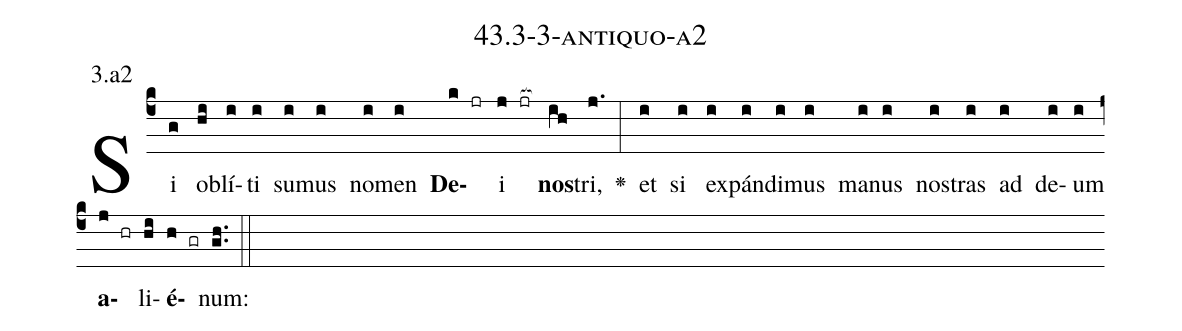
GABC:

name: 43.3-3-antiquo-a2;
annotation: 3.a2;
%%
(c4)Si(g) ob(hi)lí(i)ti(i) su(i)mus(i) no(i)men(i) <b>De</b>(k jr)i(j jr[ocb:1{]) <b>nos</b>(ih[ocb:0}])tri,(j.) <v>\greheightstar</v>(:) et(i) si(i) ex(i)pán(i)di(i)mus(i) ma(i)nus(i) nos(i)tras(i) ad(i) de(i)um(i) <b>a</b>(j hr)li(hi)<b>é</b>(h gr)num:(gh..) (::)


%E(i) u(i) o(j) u(hi) a(h) e.(gh..) (::)
